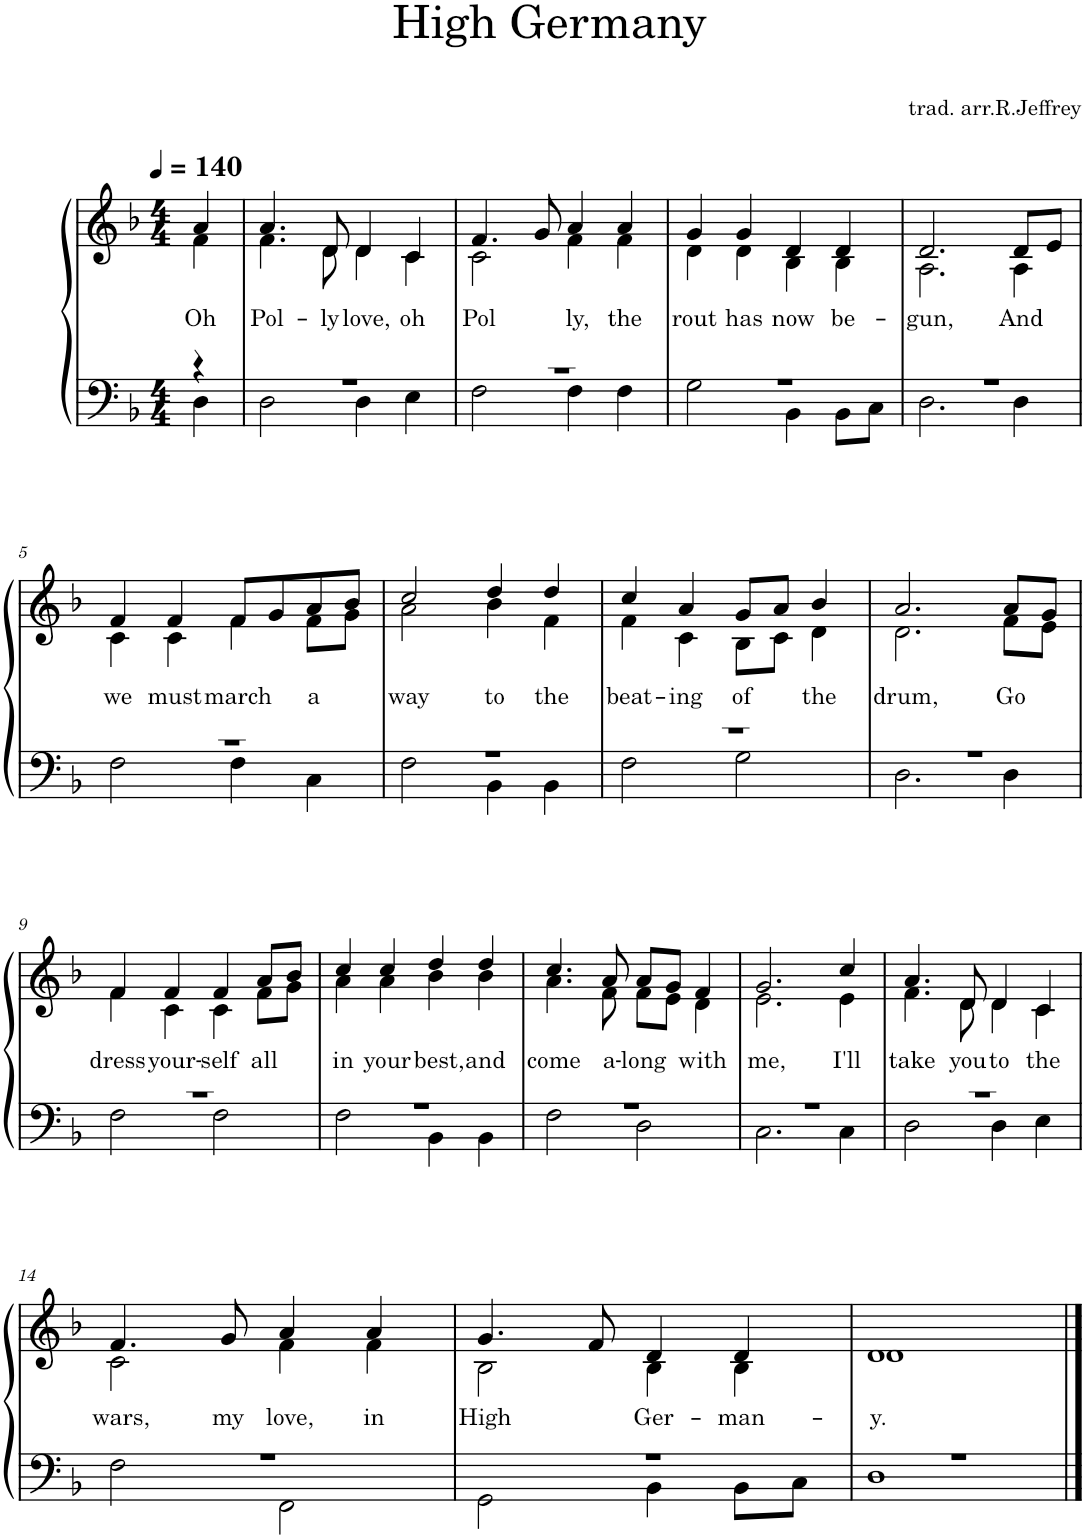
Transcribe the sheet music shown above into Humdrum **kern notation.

**kern	**kern	**text
*part1	*part1	*part1
*staff2	*staff1	*staff1
*I"Piano	*	*
*I'Pno.	*	*
*clefF4	*clefG2	*
*k[b-]	*k[b-]	*
*M4/4	*M4/4	*
*MM140	*MM140	*
=	=	=
*^	*	*
!	!	!	!LO:LY:b
*	*	*^	*
4r	4D\	4a/	4f\	Oh
=1	=1	=1	=1	=1
!	!	!	!	!LO:LY:b
1r	2D\	4.a/	4.f\	Pol-
!	!	!	!	!LO:LY:b
.	.	8d/	8d\	-ly
!	!	!	!	!LO:LY:b
.	4D\	4d/	4d\	love,
!	!	!	!	!LO:LY:b
.	4E\	4c/	4c\	oh
=2	=2	=2	=2	=2
!	!	!	!	!LO:LY:b
1r	2F\	4.f/	2c\	Pol
.	.	8g/	.	.
!	!	!	!	!LO:LY:b
.	4F\	4a/	4f\	ly,
!	!	!	!	!LO:LY:b
.	4F\	4a/	4f\	the
=3	=3	=3	=3	=3
!	!	!	!	!LO:LY:b
1r	2G\	4g/	4d\	rout
!	!	!	!	!LO:LY:b
.	.	4g/	4d\	has
!	!	!	!	!LO:LY:b
.	4BB-\	4d/	4B-\	now
!	!	!	!	!LO:LY:b
.	8BB-\L	4d/	4B-\	be-
.	8C\J	.	.	.
=4	=4	=4	=4	=4
!	!	!	!	!LO:LY:b
1r	2.D\	2.d/	2.A\	-gun,
!	!	!	!	!LO:LY:b
.	4D\	8d/L	4A\	And
.	.	8e/J	.	.
!!LO:LB:g=z	!!
=5	=5	=5	=5	=5
!	!	!	!	!LO:LY:b
1r	2F\	4f/	4c\	we
!	!	!	!	!LO:LY:b
.	.	4f/	4c\	must
!	!	!	!	!LO:LY:b
.	4F\	8f/L	4f\	march
.	.	8g/	.	.
!	!	!	!	!LO:LY:b
.	4C\	8a/	8f\L	a
.	.	8b-/J	8g\J	.
=6	=6	=6	=6	=6
!	!	!	!	!LO:LY:b
1r	2F\	2cc/	2a\	way
!	!	!	!	!LO:LY:b
.	4BB-\	4dd/	4b-\	to
!	!	!	!	!LO:LY:b
.	4BB-\	4dd/	4f\	the
=7	=7	=7	=7	=7
!	!	!	!	!LO:LY:b
1r	2F\	4cc/	4f\	beat-
!	!	!	!	!LO:LY:b
.	.	4a/	4c\	-ing
!	!	!	!	!LO:LY:b
.	2G\	8g/L	8B-\L	of
.	.	8a/J	8c\J	.
!	!	!	!	!LO:LY:b
.	.	4b-/	4d\	the
=8	=8	=8	=8	=8
!	!	!	!	!LO:LY:b
1r	2.D\	2.a/	2.d\	drum,
!	!	!	!	!LO:LY:b
.	4D\	8a/L	8f\L	Go
.	.	8g/J	8e\J	.
!!LO:LB:g=z	!!
=9	=9	=9	=9	=9
!	!	!	!	!LO:LY:b
1r	2F\	4f/	4f\	dress
!	!	!	!	!LO:LY:b
.	.	4f/	4c\	your-
!	!	!	!	!LO:LY:b
.	2F\	4f/	4c\	-self
!	!	!	!	!LO:LY:b
.	.	8a/L	8f\L	all
.	.	8b-/J	8g\J	.
=10	=10	=10	=10	=10
!	!	!	!	!LO:LY:b
1r	2F\	4cc/	4a\	in
!	!	!	!	!LO:LY:b
.	.	4cc/	4a\	your
!	!	!	!	!LO:LY:b
.	4BB-\	4dd/	4b-\	best,
!	!	!	!	!LO:LY:b
.	4BB-\	4dd/	4b-\	and
=11	=11	=11	=11	=11
!	!	!	!	!LO:LY:b
1r	2F\	4.cc/	4.a\	come
!	!	!	!	!LO:LY:b
.	.	8a/	8f\	a-
!	!	!	!	!LO:LY:b
.	2D\	8a/L	8f\L	-long
.	.	8g/J	8e\J	.
!	!	!	!	!LO:LY:b
.	.	4f/	4d\	with
=12	=12	=12	=12	=12
!	!	!	!	!LO:LY:b
1r	2.C\	2.g/	2.e\	me,
!	!	!	!	!LO:LY:b
.	4C\	4cc/	4e\	I'll
=13	=13	=13	=13	=13
!	!	!	!	!LO:LY:b
1r	2D\	4.a/	4.f\	take
!	!	!	!	!LO:LY:b
.	.	8d/	8d\	you
!	!	!	!	!LO:LY:b
.	4D\	4d/	4d\	to
!	!	!	!	!LO:LY:b
.	4E\	4c/	4c\	the
!!LO:LB:g=z	!!
=14	=14	=14	=14	=14
!	!	!	!	!LO:LY:b
1r	2F\	4.f/	2c\	wars,
!	!	!	!	!LO:LY:b
.	.	8g/	.	my
!	!	!	!	!LO:LY:b
.	2FF\	4a/	4f\	love,
!	!	!	!	!LO:LY:b
.	.	4a/	4f\	in
=15	=15	=15	=15	=15
!	!	!	!	!LO:LY:b
1r	2GG\	4.g/	2B-\	High
.	.	8f/	.	.
!	!	!	!	!LO:LY:b
.	4BB-\	4d/	4B-\	Ger-
!	!	!	!	!LO:LY:b
.	8BB-\L	4d/	4B-\	-man-
.	8C\J	.	.	.
=16	=16	=16	=16	=16
!	!	!	!	!LO:LY:b
1r	1D	1d	1d	-y.
*v	*v	*	*	*
*	*v	*v	*
==	==	==
*-	*-	*-
